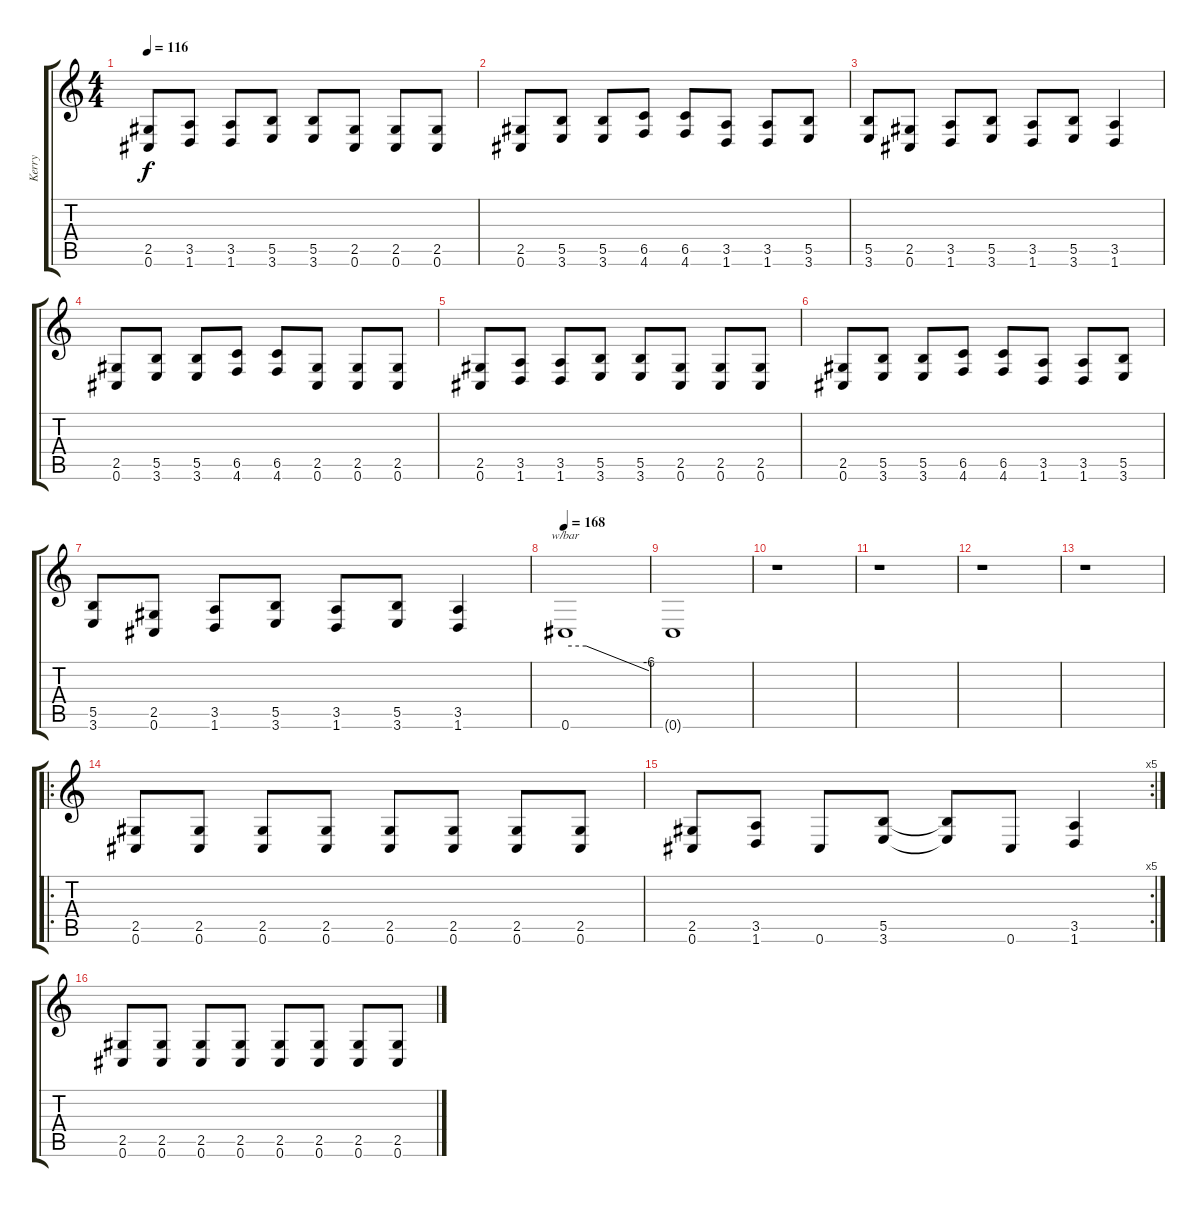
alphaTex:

\track ("Kerry" "Kerry") {instrument distortionguitar}
\staff {score tabs}
\tuning (Db4 Ab3 E3 B2 Gb2 Db2) {hide}
\ts (4 4)
\tempo 116
\clef g2
\ks c
(2.5 0.6).8{dy f} (3.5 1.6).8 (3.5 1.6).8 (5.5 3.6).8 (5.5 3.6).8 (2.5 0.6).8 (2.5 0.6).8 (2.5 0.6).8 |
(2.5 0.6).8 (5.5 3.6).8 (5.5 3.6).8 (6.5 4.6).8 (6.5 4.6).8 (3.5 1.6).8 (3.5 1.6).8 (5.5 3.6).8 |
(5.5 3.6).8 (2.5 0.6).8 (3.5 1.6).8 (5.5 3.6).8 (3.5 1.6).8 (5.5 3.6).8 (3.5 1.6).4 |
(2.5 0.6).8 (5.5 3.6).8 (5.5 3.6).8 (6.5 4.6).8 (6.5 4.6).8 (2.5 0.6).8 (2.5 0.6).8 (2.5 0.6).8 |
(2.5 0.6).8 (3.5 1.6).8 (3.5 1.6).8 (5.5 3.6).8 (5.5 3.6).8 (2.5 0.6).8 (2.5 0.6).8 (2.5 0.6).8 |
(2.5 0.6).8 (5.5 3.6).8 (5.5 3.6).8 (6.5 4.6).8 (6.5 4.6).8 (3.5 1.6).8 (3.5 1.6).8 (5.5 3.6).8 |
(5.5 3.6).8 (2.5 0.6).8 (3.5 1.6).8 (5.5 3.6).8 (3.5 1.6).8 (5.5 3.6).8 (3.5 1.6).4 |
\tempo 168
0.6.1{tbe (custom default 0 0 15 0 60 -24)} |
0.6{t}.1 |
r.1 |
r.1 |
r.1 |
r.1 |
\ro
(2.5 0.6).8 (2.5 0.6).8 (2.5 0.6).8 (2.5 0.6).8 (2.5 0.6).8 (2.5 0.6).8 (2.5 0.6).8 (2.5 0.6).8 |
\rc 5
(2.5 0.6).8 (3.5 1.6).8 0.6.8 (5.5 3.6).8 (5.5{t} 3.6{t}).8 0.6.8 (3.5 1.6).4 |
(2.5 0.6).8 (2.5 0.6).8 (2.5 0.6).8 (2.5 0.6).8 (2.5 0.6).8 (2.5 0.6).8 (2.5 0.6).8 (2.5 0.6).8
